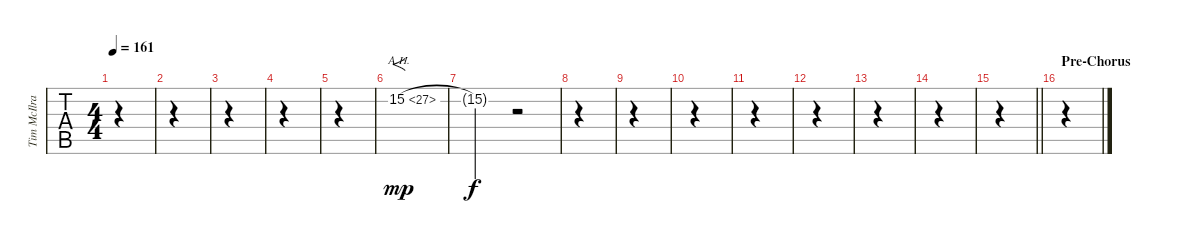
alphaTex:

\track ("Tim McIlrath - Guitar Two" "Tim McIlra") {instrument distortionguitar}
\staff {tabs}
\tuning (Eb4 Bb3 Gb3 Db3 Ab2 Eb2) {hide}
\ts (4 4)
\tempo 161
\clef g2
\ks db
|
|
|
|
|
15.2{ah 12}.1{f dy mp} |
15.2{t}.2{dy f} r.2 |
|
|
|
|
|
|
|
\barLineRight lightlight
|
\section ("" "Pre-Chorus")
